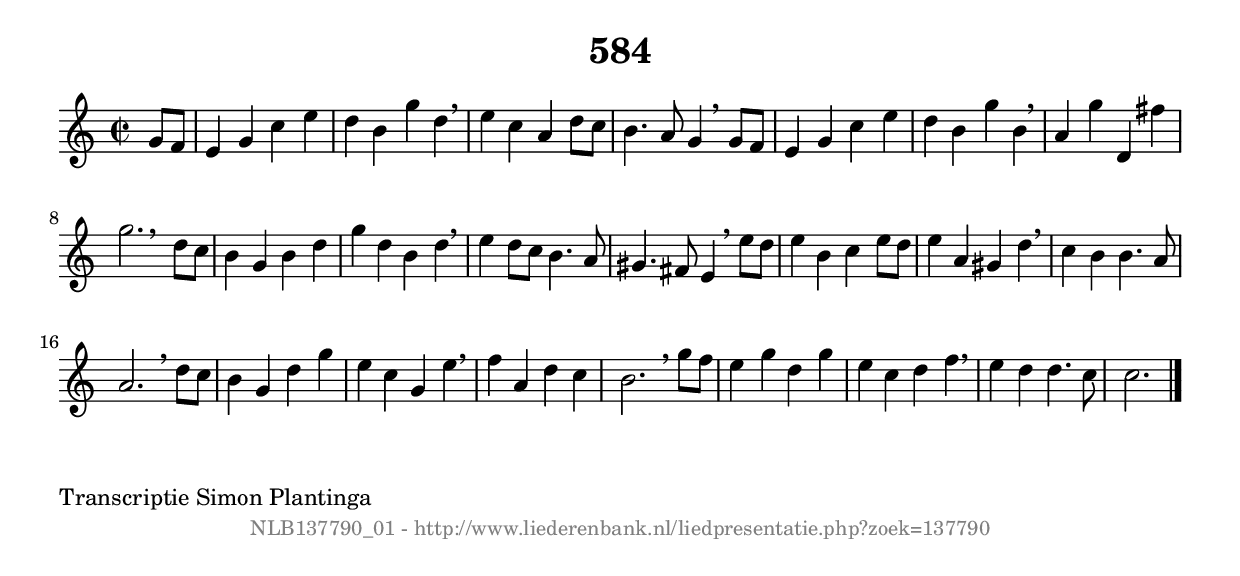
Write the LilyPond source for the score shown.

%
% produced by wce2krn 1.64 (7 June 2014)
%
\version"2.16"
#(append! paper-alist '(("long" . (cons (* 210 mm) (* 2000 mm)))))
#(set-default-paper-size "long")
sb = {\breathe}
mBreak = {\breathe }
bBreak = {\breathe }
x = {\once\override NoteHead #'style = #'cross }
gl=\glissando
itime={\override Staff.TimeSignature #'stencil = ##f }
ficta = {\once\set suggestAccidentals = ##t}
fine = {\once\override Score.RehearsalMark #'self-alignment-X = #1 \mark \markup {\italic{Fine}}}
dc = {\once\override Score.RehearsalMark #'self-alignment-X = #1 \mark \markup {\italic{D.C.}}}
dcf = {\once\override Score.RehearsalMark #'self-alignment-X = #1 \mark \markup {\italic{D.C. al Fine}}}
dcc = {\once\override Score.RehearsalMark #'self-alignment-X = #1 \mark \markup {\italic{D.C. al Coda}}}
ds = {\once\override Score.RehearsalMark #'self-alignment-X = #1 \mark \markup {\italic{D.S.}}}
dsf = {\once\override Score.RehearsalMark #'self-alignment-X = #1 \mark \markup {\italic{D.S. al Fine}}}
dsc = {\once\override Score.RehearsalMark #'self-alignment-X = #1 \mark \markup {\italic{D.S. al Coda}}}
pv = {\set Score.repeatCommands = #'((volta "1"))}
sv = {\set Score.repeatCommands = #'((volta "2"))}
tv = {\set Score.repeatCommands = #'((volta "3"))}
qv = {\set Score.repeatCommands = #'((volta "4"))}
xv = {\set Score.repeatCommands = #'((volta #f))}
\header{ tagline = ""
title = "584"
}
\score {{
\key c \major
\relative g'
{
\set melismaBusyProperties = #'()
\partial 32*8
\time 2/2
\tempo 4=120
\override Score.MetronomeMark #'transparent = ##t
\override Score.RehearsalMark #'break-visibility = #(vector #t #t #f)
g8 f8 | e4 g4 c4 e4 | d4 b4 g'4 d4 \sb | e4 c4 a4 d8 c8 | b4. a8 g4 \mBreak
g8 f8 | e4 g4 c4 e4 | d4 b4 g'4 b,4 \sb | a4 g'4 d,4 fis'4 | g2. \bar ":|" \bBreak
d8 c8 | b4 g4 b4 d4 | g4 d4 b4 d4 \sb | e4 d8 c8 b4. a8 | gis4. fis8 e4 \mBreak
e'8 d8 | e4 b4 c4 e8 d8 | e4 a,4 gis4 d'4 \sb | c4 b4 b4. a8 | a2. \mBreak
d8 c8 | b4 g4 d'4 g4 | e4 c4 g4 e'4 \sb | f4 a,4 d4 c4 | b2. \mBreak
g'8 f8 | e4 g4 d4 g4 | e4 c4 d4 f4 \sb | e4 d4 d4. c8 | c2. \bar "|."
 }}
 \midi { }
 \layout {
            indent = 0.0\cm
}
}
\markup { \wordwrap-string #" 
Transcriptie Simon Plantinga
"}
\markup { \vspace #0 } \markup { \with-color #grey \fill-line { \center-column { \smaller "NLB137790_01 - http://www.liederenbank.nl/liedpresentatie.php?zoek=137790" } } }
